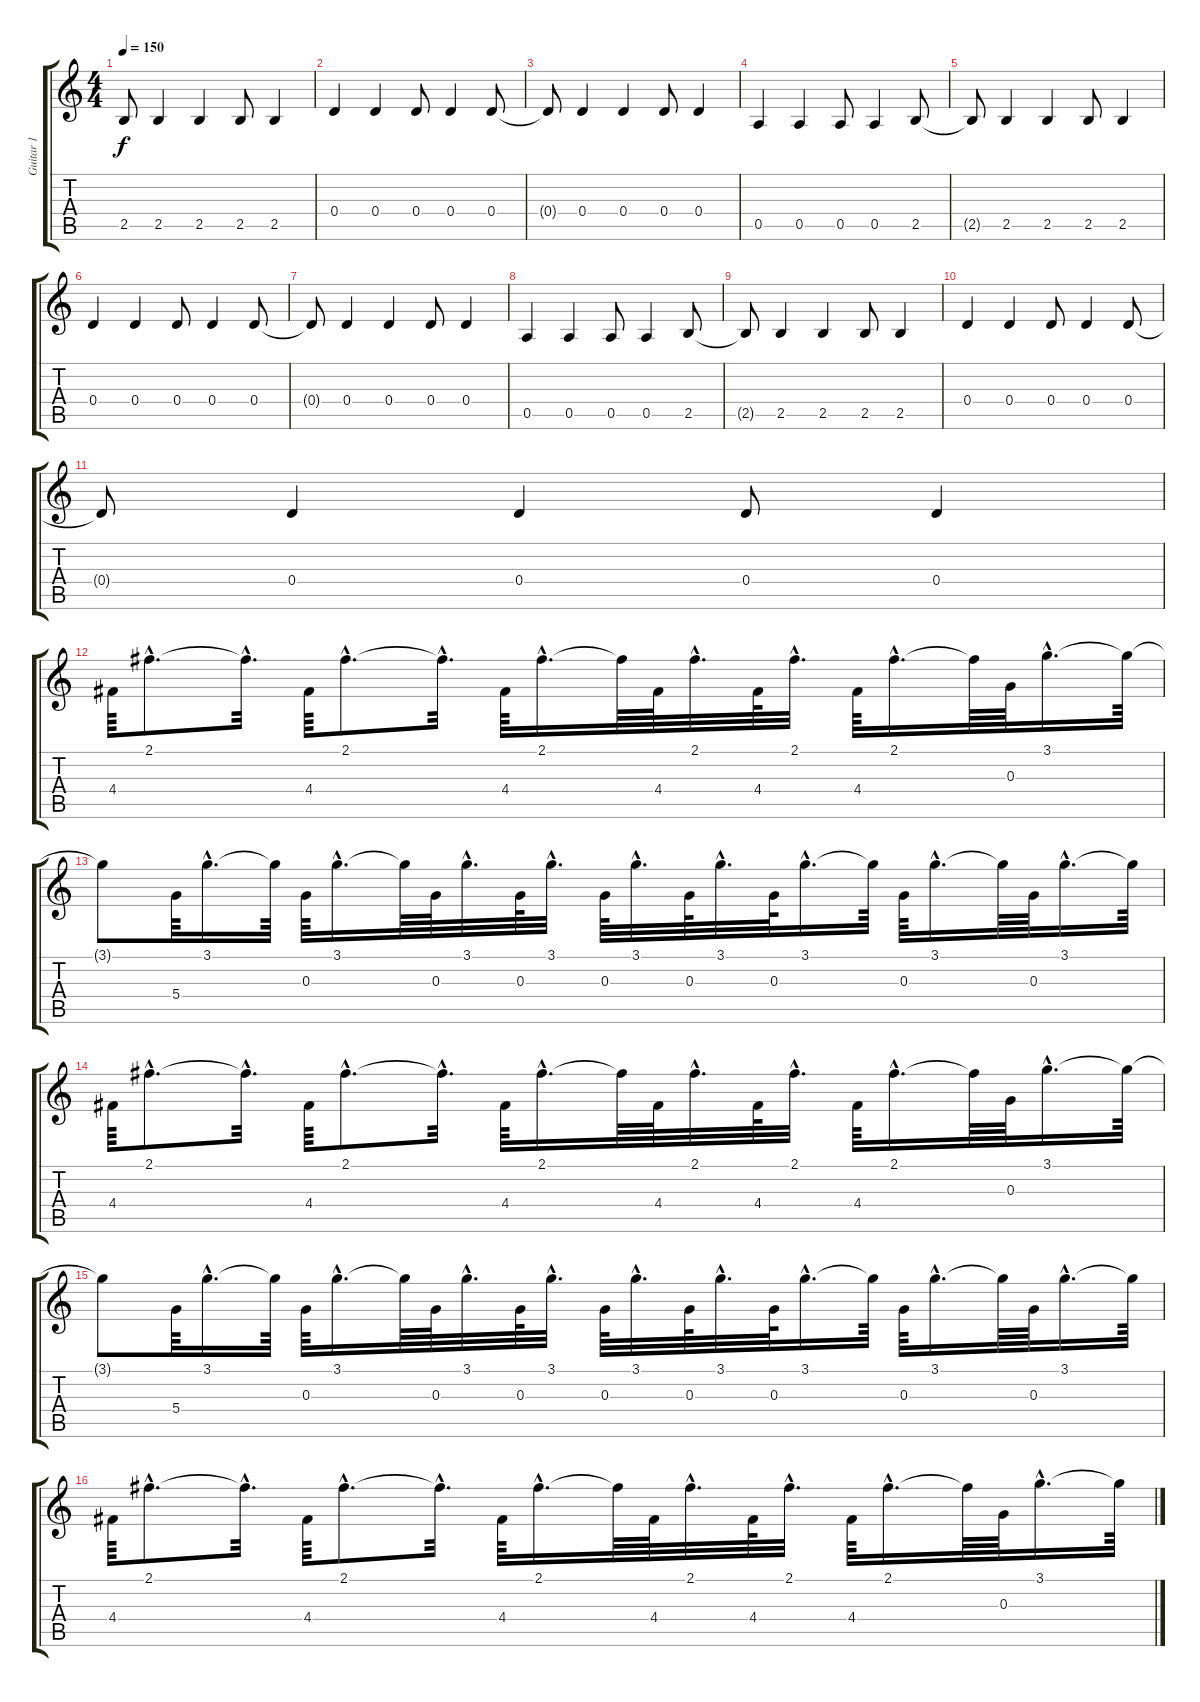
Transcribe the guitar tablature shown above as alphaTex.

\track ("Guitar 1" "Guitar 1") {instrument electricguitarclean}
\staff {score tabs}
\tuning (E4 B3 G3 D3 A2 E2) {hide}
\ts (4 4)
\tempo 150
\clef g2
\ks c
2.5{t}.8{dy f} 2.5.4 2.5.4 2.5.8 2.5.4 |
0.4.4 0.4.4 0.4.8 0.4.4 0.4.8 |
0.4{t}.8 0.4.4 0.4.4 0.4.8 0.4.4 |
0.5.4 0.5.4 0.5.8 0.5.4 2.5.8 |
2.5{t}.8 2.5.4 2.5.4 2.5.8 2.5.4 |
0.4.4 0.4.4 0.4.8 0.4.4 0.4.8 |
0.4{t}.8 0.4.4 0.4.4 0.4.8 0.4.4 |
0.5.4 0.5.4 0.5.8 0.5.4 2.5.8 |
2.5{t}.8 2.5.4 2.5.4 2.5.8 2.5.4 |
0.4.4 0.4.4 0.4.8 0.4.4 0.4.8 |
0.4{t}.8 0.4.4 0.4.4 0.4.8 0.4.4 |
4.4.64 2.1{hac}.8{d} 2.1{hac t}.32{d} 4.4.64 2.1{hac}.8{d} 2.1{hac t}.32{d} 4.4.64 2.1{hac}.16{d} 2.1{t}.64 4.4.64 2.1{hac}.32{d} 4.4.64 2.1{hac}.32{d} 4.4.64 2.1{hac}.16{d} 2.1{t}.64 0.3.64 3.1{hac}.16{d} 3.1{t}.64 |
3.1{t}.8 5.4.64 3.1{hac}.16{d} 3.1{t}.64 0.3.64 3.1{hac}.16{d} 3.1{t}.64 0.3.64 3.1{hac}.32{d} 0.3.64 3.1{hac}.32{d} 0.3.64 3.1{hac}.32{d} 0.3.64 3.1{hac}.32{d} 0.3.64 3.1{hac}.16{d} 3.1{t}.64 0.3.64 3.1{hac}.16{d} 3.1{t}.64 0.3.64 3.1{hac}.16{d} 3.1{t}.64 |
4.4.64 2.1{hac}.8{d} 2.1{hac t}.32{d} 4.4.64 2.1{hac}.8{d} 2.1{hac t}.32{d} 4.4.64 2.1{hac}.16{d} 2.1{t}.64 4.4.64 2.1{hac}.32{d} 4.4.64 2.1{hac}.32{d} 4.4.64 2.1{hac}.16{d} 2.1{t}.64 0.3.64 3.1{hac}.16{d} 3.1{t}.64 |
3.1{t}.8 5.4.64 3.1{hac}.16{d} 3.1{t}.64 0.3.64 3.1{hac}.16{d} 3.1{t}.64 0.3.64 3.1{hac}.32{d} 0.3.64 3.1{hac}.32{d} 0.3.64 3.1{hac}.32{d} 0.3.64 3.1{hac}.32{d} 0.3.64 3.1{hac}.16{d} 3.1{t}.64 0.3.64 3.1{hac}.16{d} 3.1{t}.64 0.3.64 3.1{hac}.16{d} 3.1{t}.64 |
4.4.64 2.1{hac}.8{d} 2.1{hac t}.32{d} 4.4.64 2.1{hac}.8{d} 2.1{hac t}.32{d} 4.4.64 2.1{hac}.16{d} 2.1{t}.64 4.4.64 2.1{hac}.32{d} 4.4.64 2.1{hac}.32{d} 4.4.64 2.1{hac}.16{d} 2.1{t}.64 0.3.64 3.1{hac}.16{d} 3.1{t}.64
